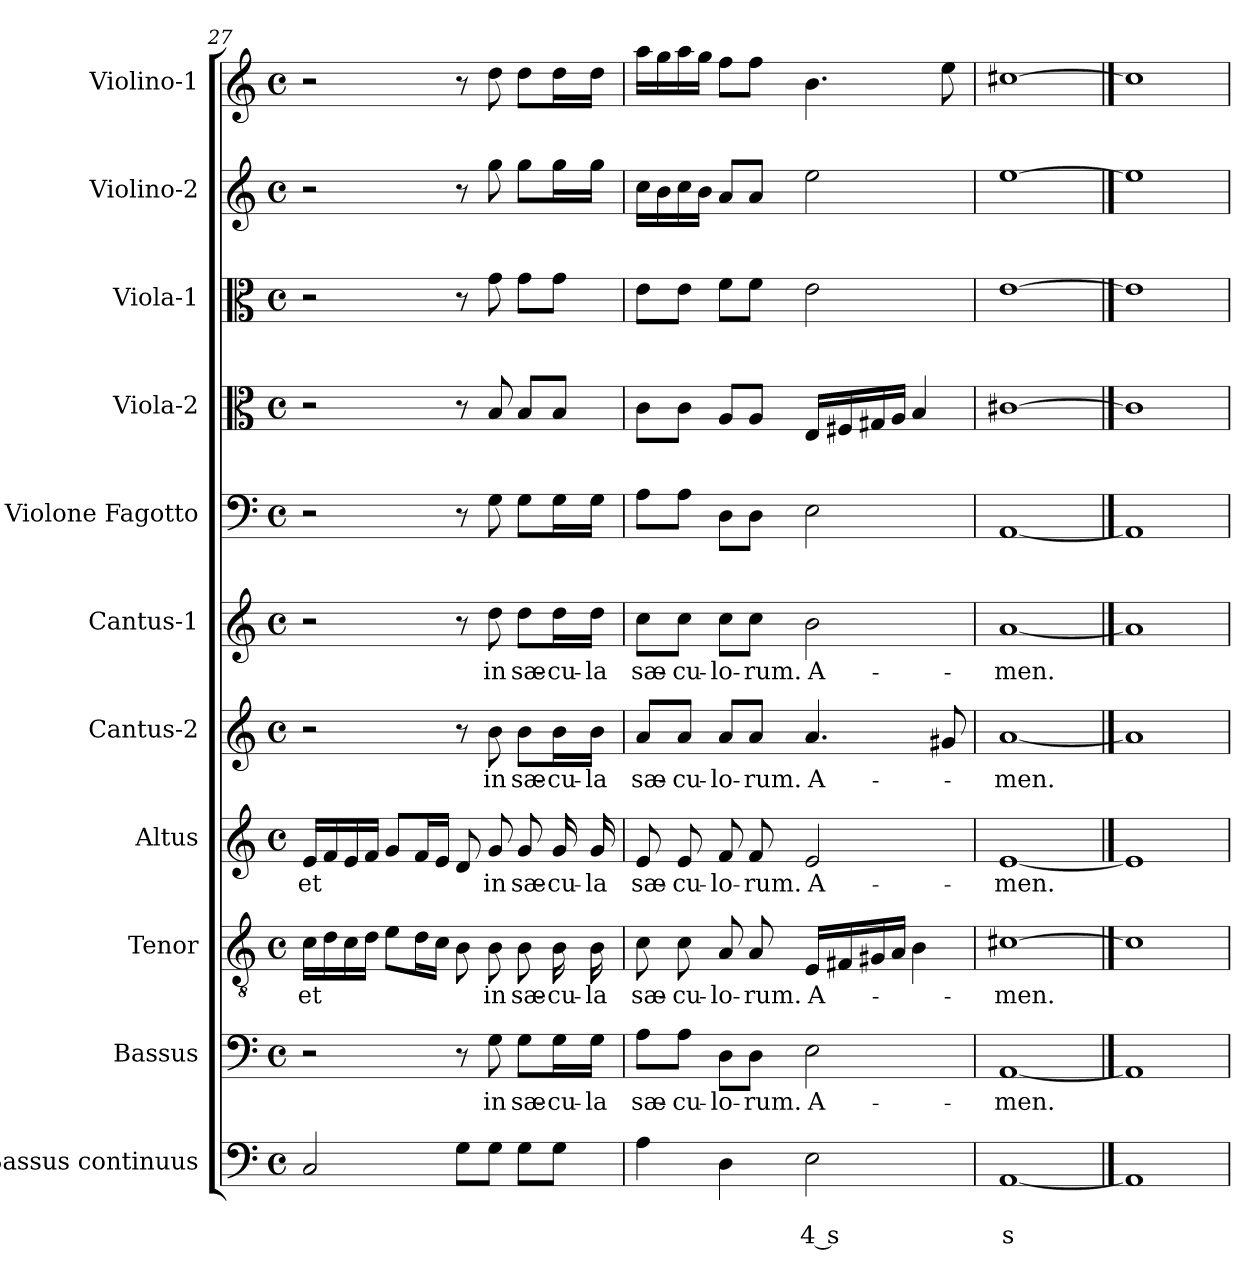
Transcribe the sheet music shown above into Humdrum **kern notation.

**kern	**text	**text	**kern	**text	**kern	**text	**kern	**text	**kern	**text	**kern	**text	**kern	**kern	**kern	**kern	**kern
*part11	*part11	*part11	*part10	*part10	*part9	*part9	*part8	*part8	*part7	*part7	*part6	*part6	*part5	*part4	*part3	*part2	*part1
*staff11	*staff11	*staff11	*staff10	*staff10	*staff9	*staff9	*staff8	*staff8	*staff7	*staff7	*staff6	*staff6	*staff5	*staff4	*staff3	*staff2	*staff1
*I"Bassus continuus	*	*	*I"Bassus	*	*I"Tenor	*	*I"Altus	*	*I"Cantus-2	*	*I"Cantus-1	*	*I"Violone Fagotto	*I"Viola-2	*I"Viola-1	*I"Violino-2	*I"Violino-1
*clefF4	*	*	*clefF4	*	*clefGv2	*	*clefG2	*	*clefG2	*	*clefG2	*	*clefF4	*clefC3	*clefC3	*clefG2	*clefG2
*k[]	*	*	*k[]	*	*k[]	*	*k[]	*	*k[]	*	*k[]	*	*k[]	*k[]	*k[]	*k[]	*k[]
*C:	*	*	*C:	*	*C:	*	*C:	*	*C:	*	*C:	*	*C:	*C:	*C:	*C:	*C:
*M4/4	*	*	*M4/4	*	*M4/4	*	*M4/4	*	*M4/4	*	*M4/4	*	*M4/4	*M4/4	*M4/4	*M4/4	*M4/4
*met(c)	*	*	*met(c)	*	*met(c)	*	*met(c)	*	*met(c)	*	*met(c)	*	*met(c)	*met(c)	*met(c)	*met(c)	*met(c)
=27	=27	=27	=27	=27	=27	=27	=27	=27	=27	=27	=27	=27	=27	=27	=27	=27	=27
!	!	!	!	!	!	!LO:LY:b	!	!LO:LY:b	!	!	!	!	!	!	!	!	!
2C/	.	.	2r	.	16c\LL	et	16e/LL	et	2r	.	2r	.	2r	2r	2r	2r	2r
.	.	.	.	.	16d\	.	16f/	.	.	.	.	.	.	.	.	.	.
.	.	.	.	.	16c\	.	16e/	.	.	.	.	.	.	.	.	.	.
.	.	.	.	.	16d\JJ	.	16f/JJ	.	.	.	.	.	.	.	.	.	.
.	.	.	.	.	8e\L	.	8g/L	.	.	.	.	.	.	.	.	.	.
.	.	.	.	.	16d\L	.	16f/L	.	.	.	.	.	.	.	.	.	.
.	.	.	.	.	16c\JJ	.	16e/JJ	.	.	.	.	.	.	.	.	.	.
8G\L	.	.	8r	.	8B\	.	8d/	.	8r	.	8r	.	8r	8r	8r	8r	8r
!	!	!	!	!LO:LY:b	!	!LO:LY:b	!	!LO:LY:b	!	!LO:LY:b	!	!LO:LY:b	!	!	!	!	!
8G\J	.	.	8G\	in	8B\	in	8g/	in	8b\	in	8dd\	in	8G\	8B/	8g\	8gg\	8dd\
!	!	!	!	!LO:LY:b	!	!LO:LY:b	!	!LO:LY:b	!	!LO:LY:b	!	!LO:LY:b	!	!	!	!	!
8G\L	.	.	8G\L	sæ-	8B\	sæ-	8g/	sæ-	8b\L	sæ-	8dd\L	sæ-	8G\L	8B/L	8g\L	8gg\L	8dd\L
!	!	!	!	!LO:LY:b	!	!LO:LY:b	!	!LO:LY:b	!	!LO:LY:b	!	!LO:LY:b	!	!	!	!	!
8G\J	.	.	16G\L	-cu-	16B\	-cu-	16g/	-cu-	16b\L	-cu-	16dd\L	-cu-	16G\L	8B/J	8g\J	16gg\L	16dd\L
!	!	!	!	!LO:LY:b	!	!LO:LY:b	!	!LO:LY:b	!	!LO:LY:b	!	!LO:LY:b	!	!	!	!	!
.	.	.	16G\JJ	-la	16B\	-la	16g/	-la	16b\JJ	-la	16dd\JJ	-la	16G\JJ	.	.	16gg\JJ	16dd\JJ
=28	=28	=28	=28	=28	=28	=28	=28	=28	=28	=28	=28	=28	=28	=28	=28	=28	=28
!	!	!	!	!LO:LY:b	!	!LO:LY:b	!	!LO:LY:b	!	!LO:LY:b	!	!LO:LY:b	!	!	!	!	!
4A\	.	.	8A\L	sæ-	8c\	sæ-	8e/	sæ-	8a/L	sæ-	8cc\L	sæ-	8A\L	8c\L	8e\L	16cc\LL	16aa\LL
.	.	.	.	.	.	.	.	.	.	.	.	.	.	.	.	16b\	16gg\
!	!	!	!	!LO:LY:b	!	!LO:LY:b	!	!LO:LY:b	!	!LO:LY:b	!	!LO:LY:b	!	!	!	!	!
.	.	.	8A\J	-cu-	8c\	-cu-	8e/	-cu-	8a/J	-cu-	8cc\J	-cu-	8A\J	8c\J	8e\J	16cc\	16aa\
.	.	.	.	.	.	.	.	.	.	.	.	.	.	.	.	16b\JJ	16gg\JJ
!	!	!	!	!LO:LY:b	!	!LO:LY:b	!	!LO:LY:b	!	!LO:LY:b	!	!LO:LY:b	!	!	!	!	!
4D\	.	.	8D\L	-lo-	8A/	-lo-	8f/	-lo-	8a/L	-lo-	8cc\L	-lo-	8D\L	8A/L	8f\L	8a/L	8ff\L
!	!	!	!	!LO:LY:b	!	!LO:LY:b	!	!LO:LY:b	!	!LO:LY:b	!	!LO:LY:b	!	!	!	!	!
.	.	.	8D\J	-rum.	8A/	-rum.	8f/	-rum.	8a/J	-rum.	8cc\J	-rum.	8D\J	8A/J	8f\J	8a/J	8ff\J
!	!	!LO:LY:b	!	!LO:LY:b	!	!LO:LY:b	!	!LO:LY:b	!	!LO:LY:b	!	!LO:LY:b	!	!	!	!	!
2E\	.	4 s	2E\	A-	16E/LL	A-	2e/	A-	4.a/	A-	2b\	A-	2E\	16E/LL	2e\	2ee\	4.b\
.	.	.	.	.	16F#X/	.	.	.	.	.	.	.	.	16F#X/	.	.	.
.	.	.	.	.	16G#X/	.	.	.	.	.	.	.	.	16G#X/	.	.	.
.	.	.	.	.	16A/JJ	.	.	.	.	.	.	.	.	16A/JJ	.	.	.
.	.	.	.	.	4B\	.	.	.	.	.	.	.	.	4B/	.	.	.
.	.	.	.	.	.	.	.	.	8g#X/	.	.	.	.	.	.	.	8ee\
=29	=29	=29	=29	=29	=29	=29	=29	=29	=29	=29	=29	=29	=29	=29	=29	=29	=29
!	!	!LO:LY:b	!	!LO:LY:b	!	!LO:LY:b	!	!LO:LY:b	!	!LO:LY:b	!	!LO:LY:b	!	!	!	!	!
[1AA	.	s	[1AA	-men.	[1c#X	-men.	[1e	-men.	[1a	-men.	[1a	-men.	[1AA	[1c#X	[1e	[1ee	[1cc#X
==30	==30	==30	==30	==30	==30	==30	==30	==30	==30	==30	==30	==30	==30	==30	==30	==30	==30
1AA]	.	.	1AA]	.	1c#]	.	1e]	.	1a]	.	1a]	.	1AA]	1c#]	1e]	1ee]	1cc#]
=	=	=	=	=	=	=	=	=	=	=	=	=	=	=	=	=	=
*-	*-	*-	*-	*-	*-	*-	*-	*-	*-	*-	*-	*-	*-	*-	*-	*-	*-
